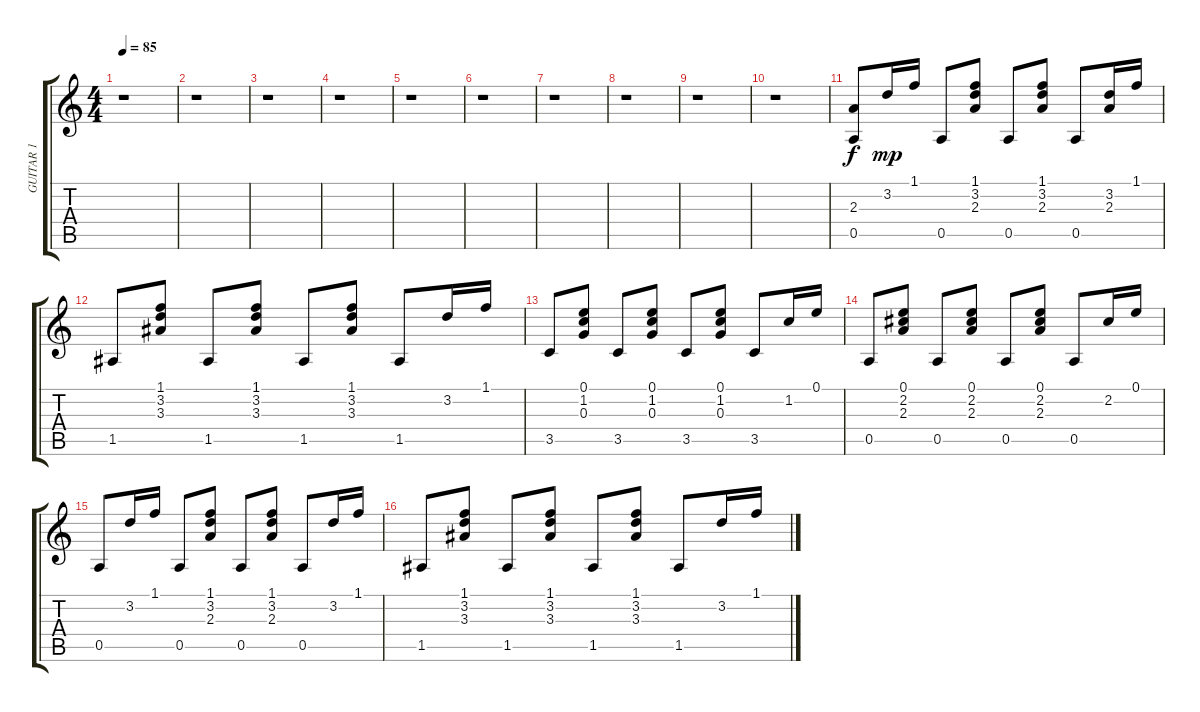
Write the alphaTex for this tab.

\track ("GUITAR 1" "GUITAR 1") {instrument acousticguitarsteel}
\staff {score tabs}
\tuning (E4 B3 G3 D3 A2 E2) {hide}
\ts (4 4)
\tempo 85
\clef g2
\ks c
r.1{dy f instrument acousticguitarsteel} |
r.1 |
r.1 |
r.1 |
r.1 |
r.1 |
r.1 |
r.1 |
r.1 |
r.1 |
(2.3 0.5).8 3.2.16{dy mp} 1.1.16 0.5.8 (1.1 3.2 2.3).8 0.5.8 (1.1 3.2 2.3).8 0.5.8 (3.2 2.3).16 1.1.16 |
1.5.8 (1.1 3.2 3.3).8 1.5.8 (1.1 3.2 3.3).8 1.5.8 (1.1 3.2 3.3).8 1.5.8 3.2.16 1.1.16 |
3.5.8 (0.1 1.2 0.3).8 3.5.8 (0.1 1.2 0.3).8 3.5.8 (0.1 1.2 0.3).8 3.5.8 1.2.16 0.1.16 |
0.5.8 (0.1 2.2 2.3).8 0.5.8 (0.1 2.2 2.3).8 0.5.8 (0.1 2.2 2.3).8 0.5.8 2.2.16 0.1.16 |
0.5.8 3.2.16 1.1.16 0.5.8 (1.1 3.2 2.3).8 0.5.8 (1.1 3.2 2.3).8 0.5.8 3.2.16 1.1.16 |
1.5.8 (1.1 3.2 3.3).8 1.5.8 (1.1 3.2 3.3).8 1.5.8 (1.1 3.2 3.3).8 1.5.8 3.2.16 1.1.16
